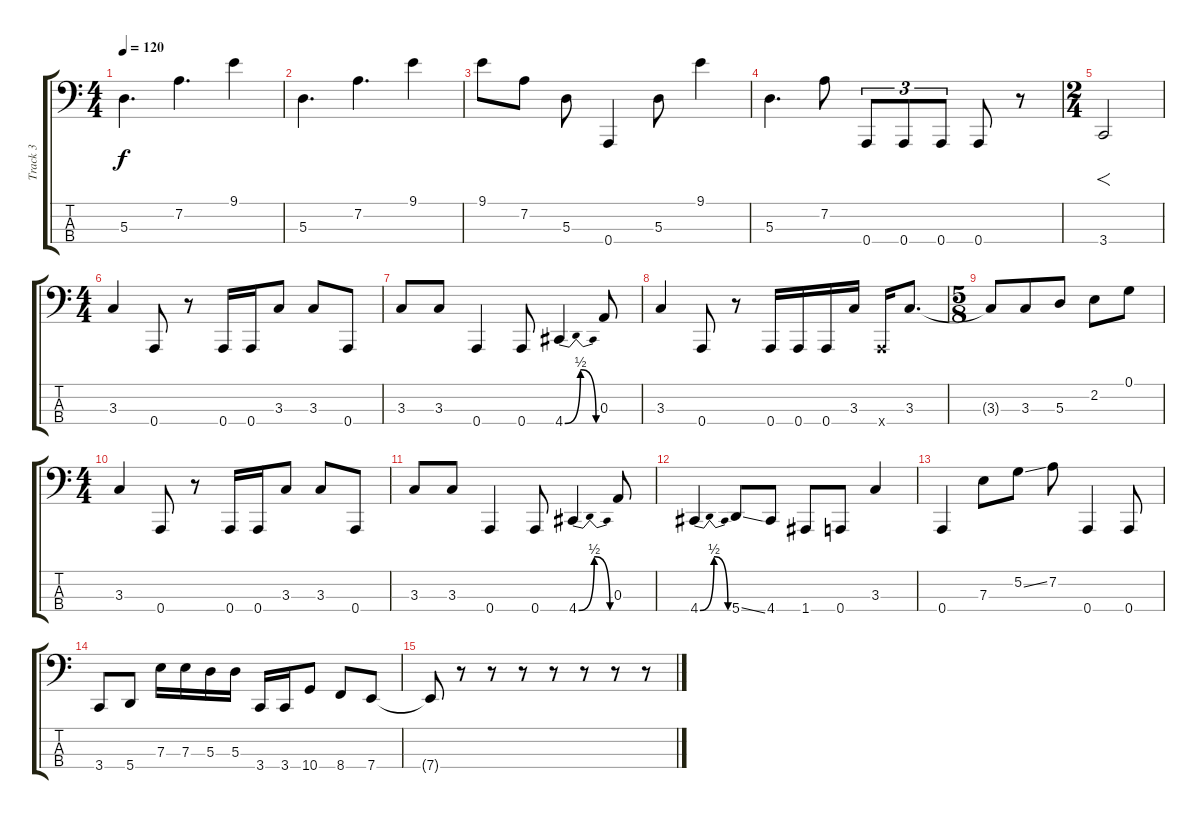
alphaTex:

\track ("Track 3" "Track 3") {instrument electricbassfinger}
\staff {score tabs}
\tuning (G2 D2 A1 A0) {hide}
\ts (4 4)
\tempo 120
\clef f4
\ks c
5.3.4{d dy f} 7.2.4{d} 9.1.4 |
5.3.4{d} 7.2.4{d} 9.1.4 |
9.1.8 7.2.8 5.3.8 0.4.4 5.3.8 9.1.4 |
5.3.4{d} 7.2.8 0.4.8{tu (3 2)} 0.4.8{tu (3 2)} 0.4.8{tu (3 2)} 0.4.8 r.8 |
\ts (2 4)
3.4.2{f} |
\ts (4 4)
3.3.4 0.4.8 r.8 0.4.16 0.4.16 3.3.8 3.3.8 0.4.8 |
3.3.8 3.3.8 0.4.4 0.4.8 4.4{be (bendrelease 0 0 15 2 15 2 60 0)}.4 0.3.8 |
3.3.4 0.4.8 r.8 0.4.16 0.4.16 0.4.16 3.3.16 0.4{x}.16 3.3.8{d} |
\ts (5 8)
3.3{t}.8 3.3.8 5.3.8 2.2.8 0.1.8 |
\ts (4 4)
3.3.4 0.4.8 r.8 0.4.16 0.4.16 3.3.8 3.3.8 0.4.8 |
3.3.8 3.3.8 0.4.4 0.4.8 4.4{be (bendrelease 0 0 15 2 15 2 60 0)}.4 0.3.8 |
4.4{be (bendrelease 0 0 15 2 15 2 60 0)}.4 5.4{ss}.8 4.4.8 1.4.8 0.4.8 3.3.4 |
0.4.4 7.3.8 5.2{ss}.8 7.2.8 0.4.4 0.4.8 |
3.4.8 5.4.8 7.3.16 7.3.16 5.3.16 5.3.16 3.4.16 3.4.16 10.4.8 8.4.8 7.4.8 |
7.4{t}.8 r.8 r.8 r.8 r.8 r.8 r.8 r.8
